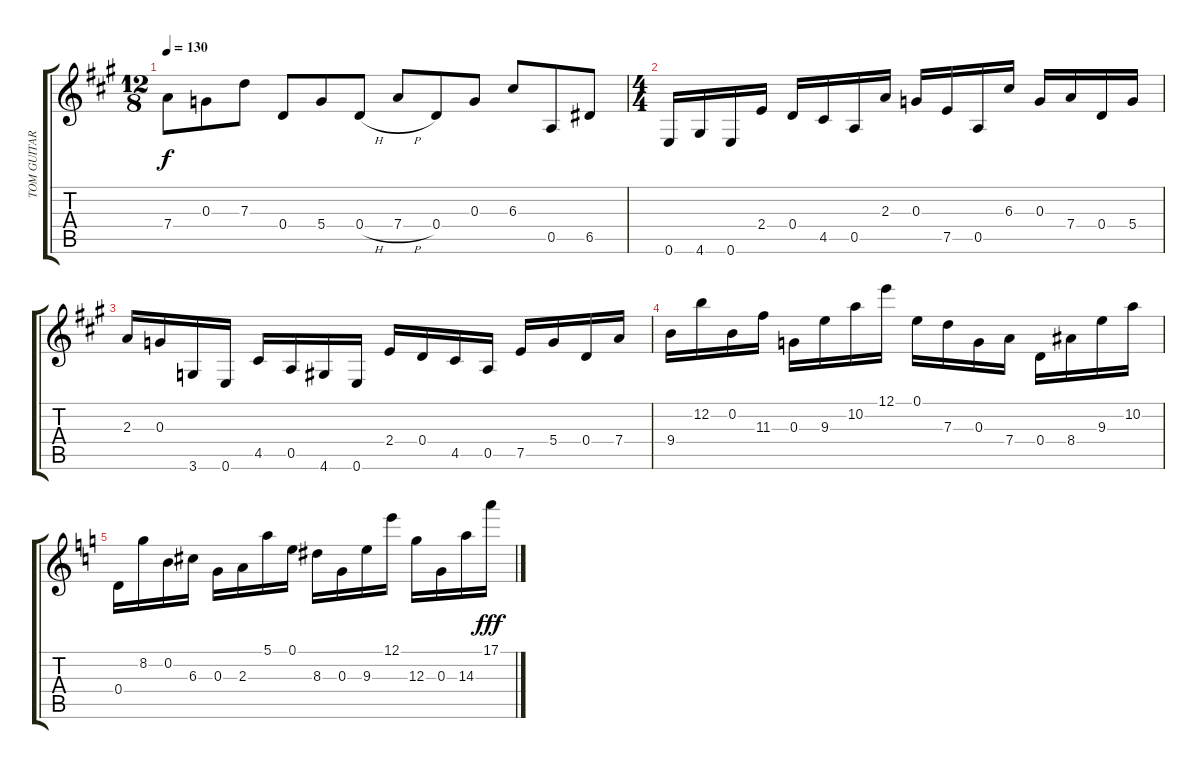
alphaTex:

\track ("TOM GUITAR" "TOM GUITAR") {instrument distortionguitar}
\staff {score tabs}
\tuning (E4 B3 G3 D3 A2 E2) {hide}
\ts (12 8)
\tempo 130
\clef g2
\ks a
7.4.8{dy f} 0.3.8 7.3.8 0.4.8 5.4.8 0.4{h}.8 7.4{h}.8 0.4.8 0.3.8 6.3.8 0.5.8 6.5.8 |
\ts (4 4)
0.6.16 4.6.16 0.6.16 2.4.16 0.4.16 4.5.16 0.5.16 2.3.16 0.3.16 7.5.16 0.5.16 6.3.16 0.3.16 7.4.16 0.4.16 5.4.16 |
2.3.16 0.3.16 3.6.16 0.6.16 4.5.16 0.5.16 4.6.16 0.6.16 2.4.16 0.4.16 4.5.16 0.5.16 7.5.16 5.4.16 0.4.16 7.4.16 |
9.4.16 12.2.16 0.2.16 11.3.16 0.3.16 9.3.16 10.2.16 12.1.16 0.1.16 7.3.16 0.3.16 7.4.16 0.4.16 8.4.16 9.3.16 10.2.16 |
\ks c
0.4.16 8.2.16 0.2.16 6.3.16 0.3.16 2.3.16 5.1.16 0.1.16 8.3.16 0.3.16 9.3.16 12.1.16 12.3.16 0.3.16 14.3.16 17.1.16{dy fff}
